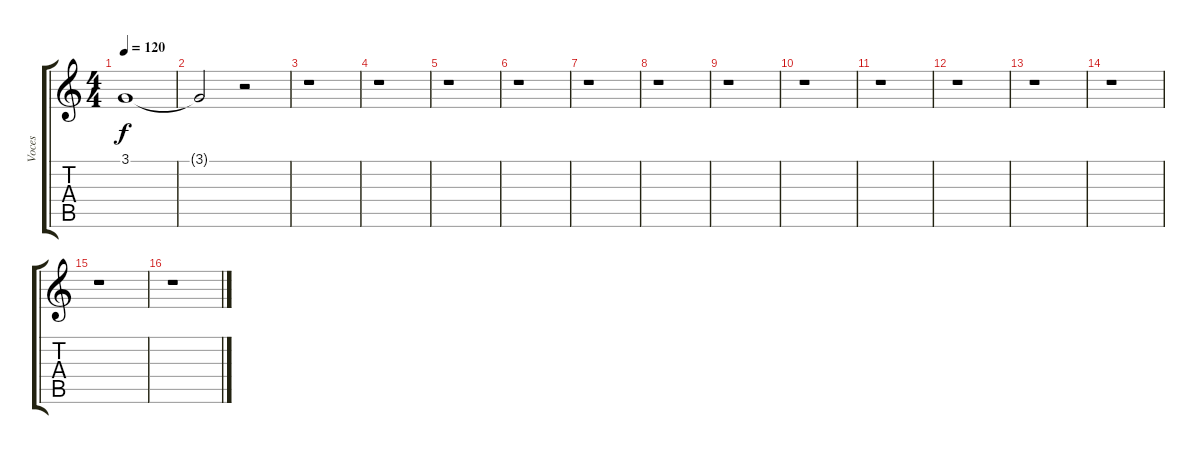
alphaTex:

\track ("Voces" "Voces") {instrument sopranosax}
\staff {score tabs}
\tuning (E4 B3 G3 D3 A2 E2) {hide}
\ts (4 4)
\tempo 120
\clef g2
\ks c
3.1.1{dy f} |
3.1{t}.2 r.2 |
r.1 |
r.1 |
r.1 |
r.1 |
r.1 |
r.1 |
r.1 |
r.1 |
r.1 |
r.1 |
r.1 |
r.1 |
r.1 |
r.1
